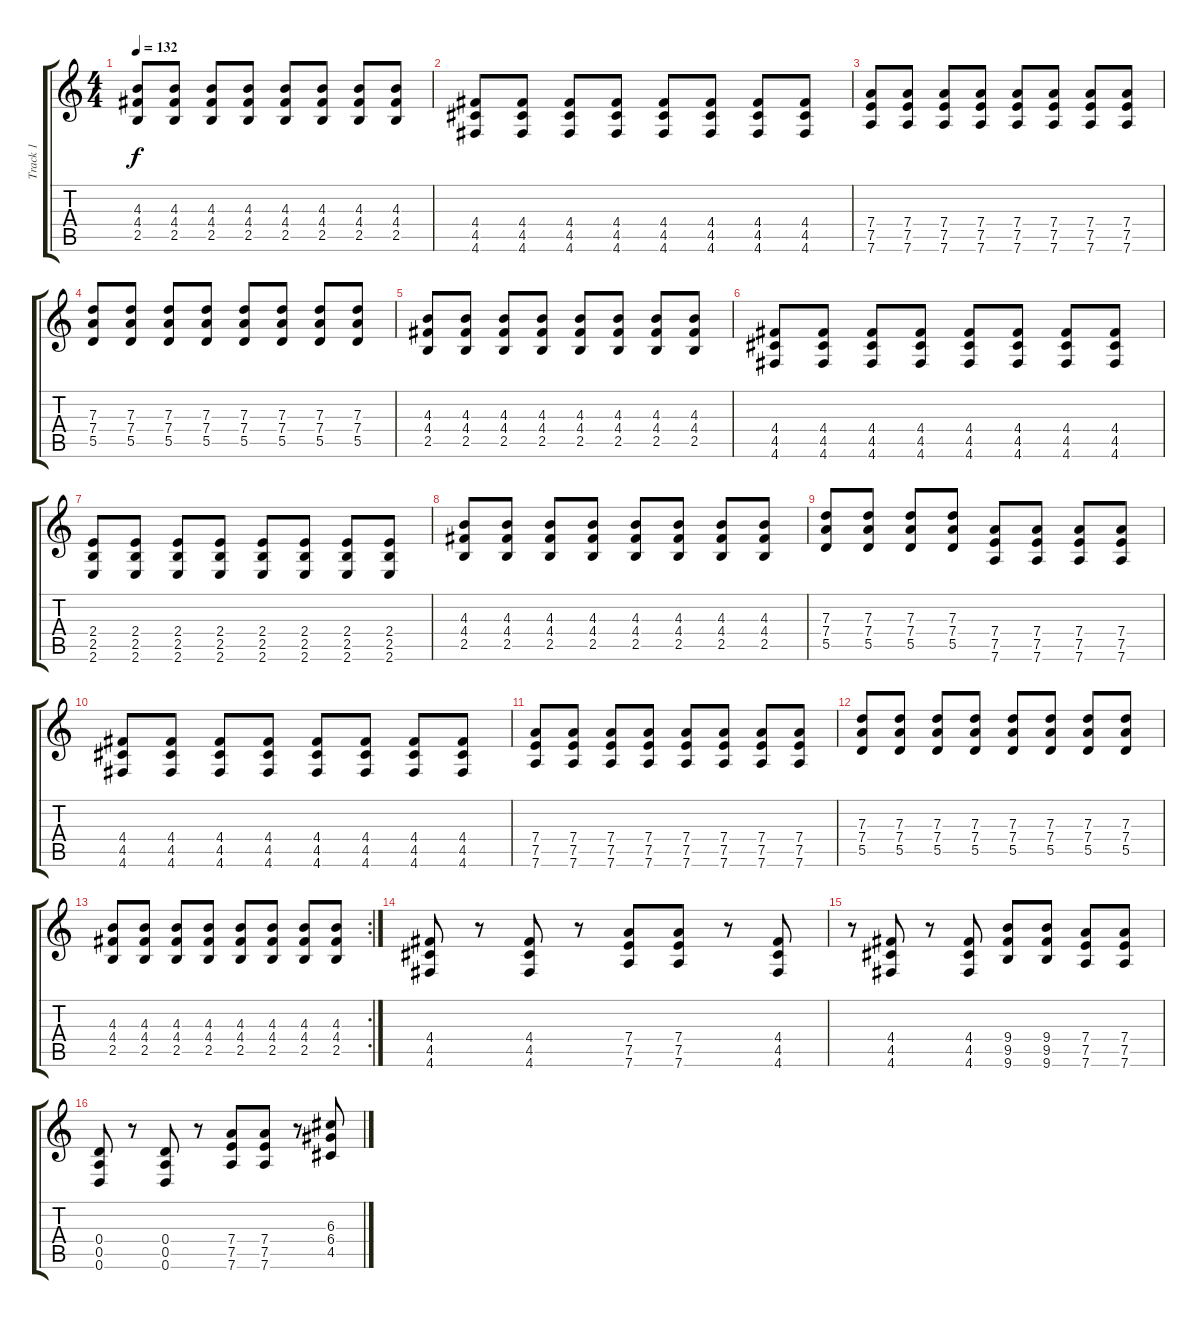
\track ("Track 1" "Track 1") {instrument overdrivenguitar}
\staff {score tabs}
\tuning (E4 B3 G3 D3 A2 D2) {hide}
\ts (4 4)
\tempo 132
\clef g2
\ks c
(4.3 4.4 2.5).8{dy f} (4.3 4.4 2.5).8 (4.3 4.4 2.5).8 (4.3 4.4 2.5).8 (4.3 4.4 2.5).8 (4.3 4.4 2.5).8 (4.3 4.4 2.5).8 (4.3 4.4 2.5).8 |
(4.4 4.5 4.6).8 (4.4 4.5 4.6).8 (4.4 4.5 4.6).8 (4.4 4.5 4.6).8 (4.4 4.5 4.6).8 (4.4 4.5 4.6).8 (4.4 4.5 4.6).8 (4.4 4.5 4.6).8 |
(7.4 7.5 7.6).8 (7.4 7.5 7.6).8 (7.4 7.5 7.6).8 (7.4 7.5 7.6).8 (7.4 7.5 7.6).8 (7.4 7.5 7.6).8 (7.4 7.5 7.6).8 (7.4 7.5 7.6).8 |
(7.3 7.4 5.5).8 (7.3 7.4 5.5).8 (7.3 7.4 5.5).8 (7.3 7.4 5.5).8 (7.3 7.4 5.5).8 (7.3 7.4 5.5).8 (7.3 7.4 5.5).8 (7.3 7.4 5.5).8 |
(4.3 4.4 2.5).8 (4.3 4.4 2.5).8 (4.3 4.4 2.5).8 (4.3 4.4 2.5).8 (4.3 4.4 2.5).8 (4.3 4.4 2.5).8 (4.3 4.4 2.5).8 (4.3 4.4 2.5).8 |
(4.4 4.5 4.6).8 (4.4 4.5 4.6).8 (4.4 4.5 4.6).8 (4.4 4.5 4.6).8 (4.4 4.5 4.6).8 (4.4 4.5 4.6).8 (4.4 4.5 4.6).8 (4.4 4.5 4.6).8 |
(2.4 2.5 2.6).8 (2.4 2.5 2.6).8 (2.4 2.5 2.6).8 (2.4 2.5 2.6).8 (2.4 2.5 2.6).8 (2.4 2.5 2.6).8 (2.4 2.5 2.6).8 (2.4 2.5 2.6).8 |
(4.3 4.4 2.5).8 (4.3 4.4 2.5).8 (4.3 4.4 2.5).8 (4.3 4.4 2.5).8 (4.3 4.4 2.5).8 (4.3 4.4 2.5).8 (4.3 4.4 2.5).8 (4.3 4.4 2.5).8 |
(7.3 7.4 5.5).8 (7.3 7.4 5.5).8 (7.3 7.4 5.5).8 (7.3 7.4 5.5).8 (7.4 7.5 7.6).8 (7.4 7.5 7.6).8 (7.4 7.5 7.6).8 (7.4 7.5 7.6).8 |
(4.4 4.5 4.6).8 (4.4 4.5 4.6).8 (4.4 4.5 4.6).8 (4.4 4.5 4.6).8 (4.4 4.5 4.6).8 (4.4 4.5 4.6).8 (4.4 4.5 4.6).8 (4.4 4.5 4.6).8 |
(7.4 7.5 7.6).8 (7.4 7.5 7.6).8 (7.4 7.5 7.6).8 (7.4 7.5 7.6).8 (7.4 7.5 7.6).8 (7.4 7.5 7.6).8 (7.4 7.5 7.6).8 (7.4 7.5 7.6).8 |
(7.3 7.4 5.5).8 (7.3 7.4 5.5).8 (7.3 7.4 5.5).8 (7.3 7.4 5.5).8 (7.3 7.4 5.5).8 (7.3 7.4 5.5).8 (7.3 7.4 5.5).8 (7.3 7.4 5.5).8 |
\rc 2
(4.3 4.4 2.5).8 (4.3 4.4 2.5).8 (4.3 4.4 2.5).8 (4.3 4.4 2.5).8 (4.3 4.4 2.5).8 (4.3 4.4 2.5).8 (4.3 4.4 2.5).8 (4.3 4.4 2.5).8 |
(4.4 4.5 4.6).8 r.8 (4.4 4.5 4.6).8 r.8 (7.4 7.5 7.6).8 (7.4 7.5 7.6).8 r.8 (4.4 4.5 4.6).8 |
r.8 (4.4 4.5 4.6).8 r.8 (4.4 4.5 4.6).8 (9.4 9.5 9.6).8 (9.4 9.5 9.6).8 (7.4 7.5 7.6).8 (7.4 7.5 7.6).8 |
(0.4 0.5 0.6).8 r.8 (0.4 0.5 0.6).8 r.8 (7.4 7.5 7.6).8 (7.4 7.5 7.6).8 r.8 (6.3 6.4 4.5).8
